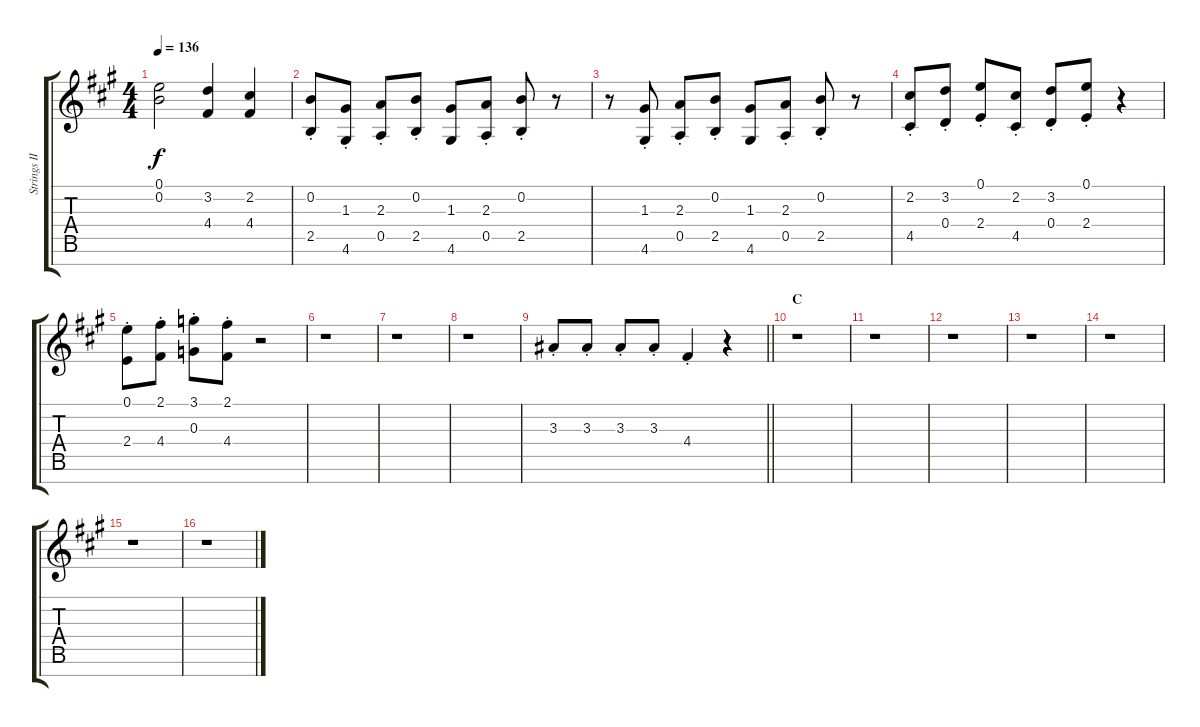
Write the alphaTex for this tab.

\track ("Strings II" "Strings II") {instrument stringensemble1}
\staff {score tabs}
\tuning (E5 B4 G4 D4 A3 E3 B2) {hide}
\ts (4 4)
\tempo 136
\clef g2
\ks a
(0.1 0.2).2{dy f} (3.2 4.4).4 (2.2 4.4).4 |
(0.2{st} 2.5{st}).8 (1.3{st} 4.6{st}).8 (2.3{st} 0.5{st}).8 (0.2{st} 2.5{st}).8 (1.3 4.6).8 (2.3{st} 0.5{st}).8 (0.2{st} 2.5{st}).8 r.8 |
r.8 (1.3{st} 4.6{st}).8 (2.3{st} 0.5{st}).8 (0.2{st} 2.5{st}).8 (1.3 4.6).8 (2.3{st} 0.5{st}).8 (0.2{st} 2.5{st}).8 r.8 |
(2.2{st} 4.5{st}).8 (3.2{st} 0.4{st}).8 (0.1{st} 2.4{st}).8 (2.2{st} 4.5{st}).8 (3.2{st} 0.4{st}).8 (0.1{st} 2.4{st}).8 r.4 |
(0.1{st} 2.4{st}).8 (2.1{st} 4.4{st}).8 (3.1{st} 0.3{st}).8 (2.1{st} 4.4{st}).8 r.2 |
r.1 |
r.1 |
r.1 |
\barLineRight lightlight
3.3{st}.8 3.3{st}.8 3.3{st}.8 3.3{st}.8 4.4{st}.4 r.4 |
\section ("" "C")
r.1 |
r.1 |
r.1 |
r.1 |
r.1 |
r.1 |
r.1
